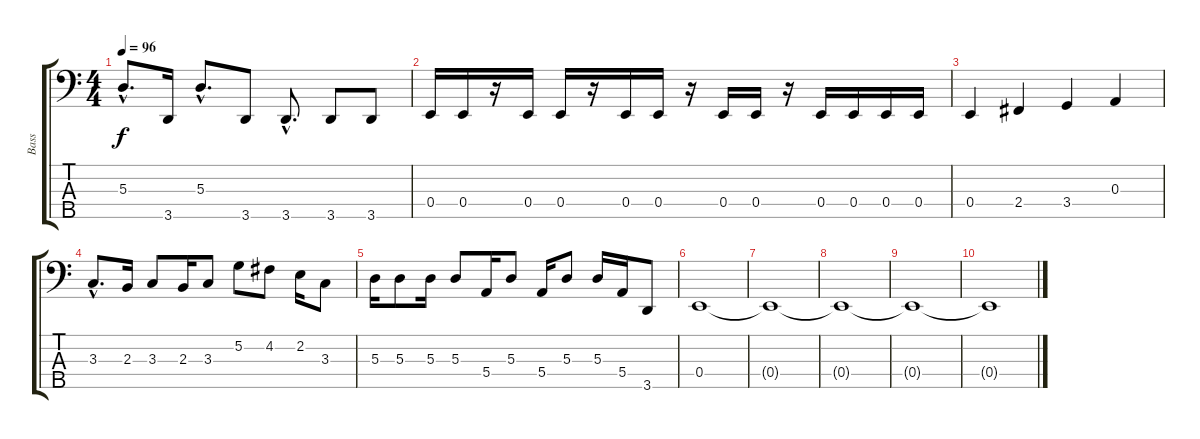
\track ("Bass" "Bass") {instrument electricbassfinger}
\staff {score tabs}
\tuning (G2 D2 A1 E1 B0) {hide}
\ts (4 4)
\tempo 96
\clef f4
\ks c
5.3{hac}.8{d dy f} 3.5.16 5.3{hac}.8{d} 3.5.8 3.5{hac}.8{d} 3.5.8 3.5.8 |
0.4.16 0.4.16 r.16 0.4.16 0.4.16 r.16 0.4.16 0.4.16 r.16 0.4.16 0.4.16 r.16 0.4.16 0.4.16 0.4.16 0.4.16 |
0.4.4 2.4.4 3.4.4 0.3.4 |
3.3{hac}.8{d} 2.3.16 3.3.8 2.3.16 3.3.8 5.2.8 4.2.8 2.2.16 3.3.8 |
5.3.16 5.3.8 5.3.16 5.3.8 5.4.16 5.3.8 5.4.16 5.3.8 5.3.16 5.4.16 3.5.8 |
0.4.1 |
0.4{t}.1 |
0.4{t}.1 |
0.4{t}.1 |
0.4{t}.1
